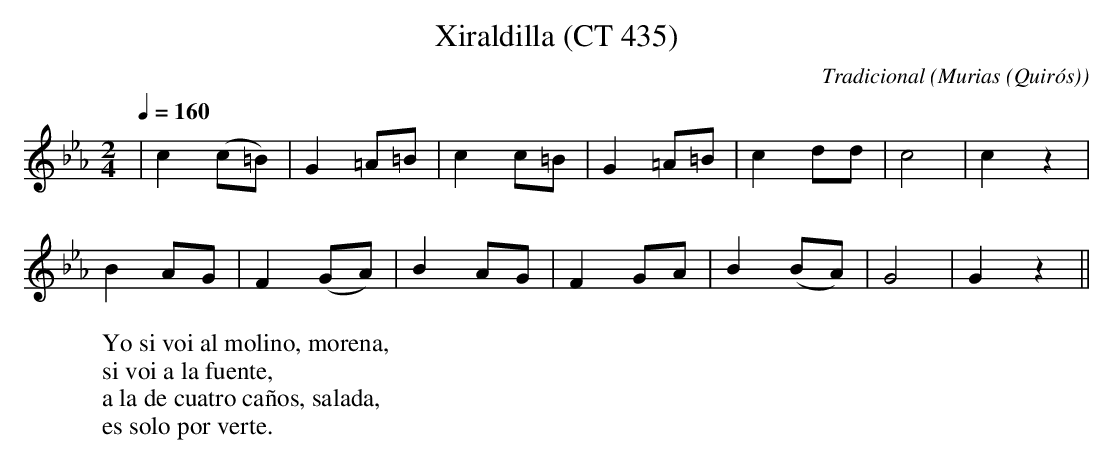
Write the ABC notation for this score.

X:1
T:Xiraldilla (CT 435)
C:Tradicional
O:Murias (Quirós)
M:2/4
L:1/8
Q:1/4=160
K:Cm
|c2 (c=B)|G2 =A=B|c2 c=B|G2 =A=B|c2 dd|c4|c2 z2|
B2 AG|F2 (GA)|B2 AG|F2 GA|B2 (BA)|G4|G2 z2||
W:Yo si voi al molino, morena,
W:si voi a la fuente,
W:a la de cuatro caños, salada,
W:es solo por verte.
W:
